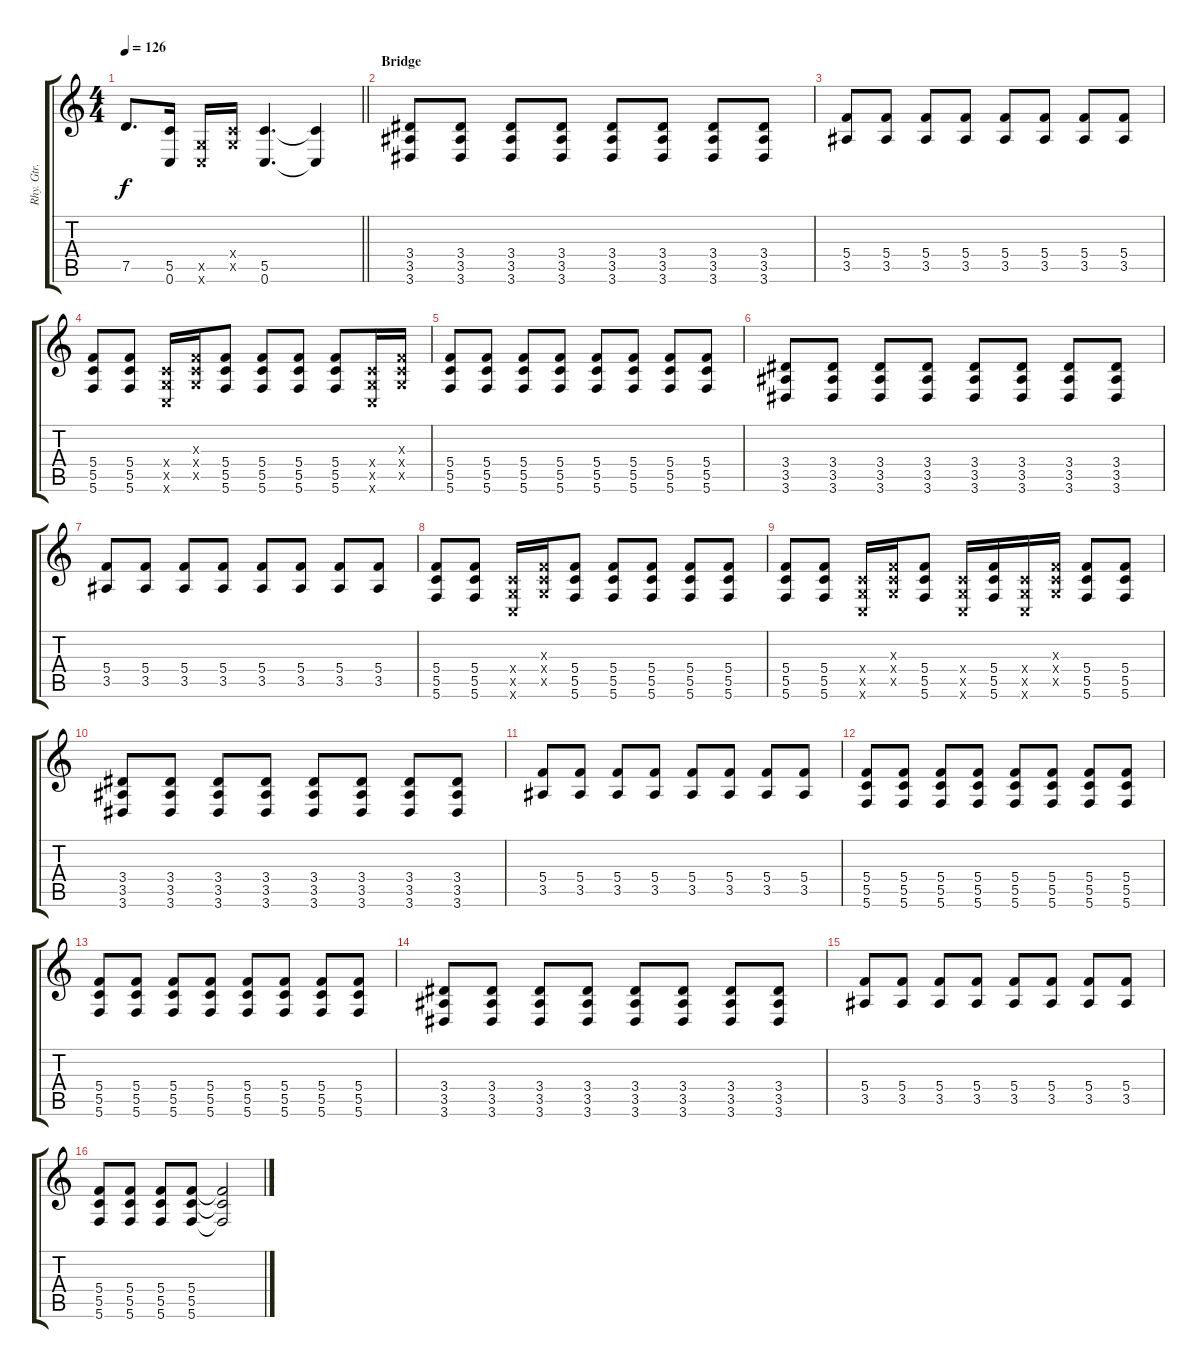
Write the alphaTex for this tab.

\track ("Rhy. Gtr. 2" "Rhy. Gtr. ") {instrument distortionguitar}
\staff {score tabs}
\tuning (D4 A3 F3 C3 G2 C2) {hide}
\ts (4 4)
\tempo 126
\clef g2
\barLineRight lightlight
\ks c
7.5.8{d dy f} (5.5 0.6).16 (0.5{x} 0.6{x}).16 (0.4{x} 0.5{x}).16 (5.5 0.6).4{d} (5.5{t} 0.6{t}).4 |
\section ("" "Bridge")
(3.4 3.5 3.6).8 (3.4 3.5 3.6).8 (3.4 3.5 3.6).8 (3.4 3.5 3.6).8 (3.4 3.5 3.6).8 (3.4 3.5 3.6).8 (3.4 3.5 3.6).8 (3.4 3.5 3.6).8 |
(5.4 3.5).8 (5.4 3.5).8 (5.4 3.5).8 (5.4 3.5).8 (5.4 3.5).8 (5.4 3.5).8 (5.4 3.5).8 (5.4 3.5).8 |
(5.4 5.5 5.6).8 (5.4 5.5 5.6).8 (0.4{x} 0.5{x} 0.6{x}).16 (0.3{x} 0.4{x} 0.5{x}).16 (5.4 5.5 5.6).8 (5.4 5.5 5.6).8 (5.4 5.5 5.6).8 (5.4 5.5 5.6).8 (0.4{x} 0.5{x} 0.6{x}).16 (0.3{x} 0.4{x} 0.5{x}).16 |
(5.4 5.5 5.6).8 (5.4 5.5 5.6).8 (5.4 5.5 5.6).8 (5.4 5.5 5.6).8 (5.4 5.5 5.6).8 (5.4 5.5 5.6).8 (5.4 5.5 5.6).8 (5.4 5.5 5.6).8 |
(3.4 3.5 3.6).8 (3.4 3.5 3.6).8 (3.4 3.5 3.6).8 (3.4 3.5 3.6).8 (3.4 3.5 3.6).8 (3.4 3.5 3.6).8 (3.4 3.5 3.6).8 (3.4 3.5 3.6).8 |
(5.4 3.5).8 (5.4 3.5).8 (5.4 3.5).8 (5.4 3.5).8 (5.4 3.5).8 (5.4 3.5).8 (5.4 3.5).8 (5.4 3.5).8 |
(5.4 5.5 5.6).8 (5.4 5.5 5.6).8 (0.4{x} 0.5{x} 0.6{x}).16 (0.3{x} 0.4{x} 0.5{x}).16 (5.4 5.5 5.6).8 (5.4 5.5 5.6).8 (5.4 5.5 5.6).8 (5.4 5.5 5.6).8 (5.4 5.5 5.6).8 |
(5.4 5.5 5.6).8 (5.4 5.5 5.6).8 (0.4{x} 0.5{x} 0.6{x}).16 (0.3{x} 0.4{x} 0.5{x}).16 (5.4 5.5 5.6).8 (0.4{x} 0.5{x} 0.6{x}).16 (5.4 5.5 5.6).16 (0.4{x} 0.5{x} 0.6{x}).16 (0.3{x} 0.4{x} 0.5{x}).16 (5.4 5.5 5.6).8 (5.4 5.5 5.6).8 |
(3.4 3.5 3.6).8 (3.4 3.5 3.6).8 (3.4 3.5 3.6).8 (3.4 3.5 3.6).8 (3.4 3.5 3.6).8 (3.4 3.5 3.6).8 (3.4 3.5 3.6).8 (3.4 3.5 3.6).8 |
(5.4 3.5).8 (5.4 3.5).8 (5.4 3.5).8 (5.4 3.5).8 (5.4 3.5).8 (5.4 3.5).8 (5.4 3.5).8 (5.4 3.5).8 |
(5.4 5.5 5.6).8 (5.4 5.5 5.6).8 (5.4 5.5 5.6).8 (5.4 5.5 5.6).8 (5.4 5.5 5.6).8 (5.4 5.5 5.6).8 (5.4 5.5 5.6).8 (5.4 5.5 5.6).8 |
(5.4 5.5 5.6).8 (5.4 5.5 5.6).8 (5.4 5.5 5.6).8 (5.4 5.5 5.6).8 (5.4 5.5 5.6).8 (5.4 5.5 5.6).8 (5.4 5.5 5.6).8 (5.4 5.5 5.6).8 |
(3.4 3.5 3.6).8 (3.4 3.5 3.6).8 (3.4 3.5 3.6).8 (3.4 3.5 3.6).8 (3.4 3.5 3.6).8 (3.4 3.5 3.6).8 (3.4 3.5 3.6).8 (3.4 3.5 3.6).8 |
(5.4 3.5).8 (5.4 3.5).8 (5.4 3.5).8 (5.4 3.5).8 (5.4 3.5).8 (5.4 3.5).8 (5.4 3.5).8 (5.4 3.5).8 |
(5.4 5.5 5.6).8 (5.4 5.5 5.6).8 (5.4 5.5 5.6).8 (5.4 5.5 5.6).8 (5.4{t} 5.5{t} 5.6{t}).2
